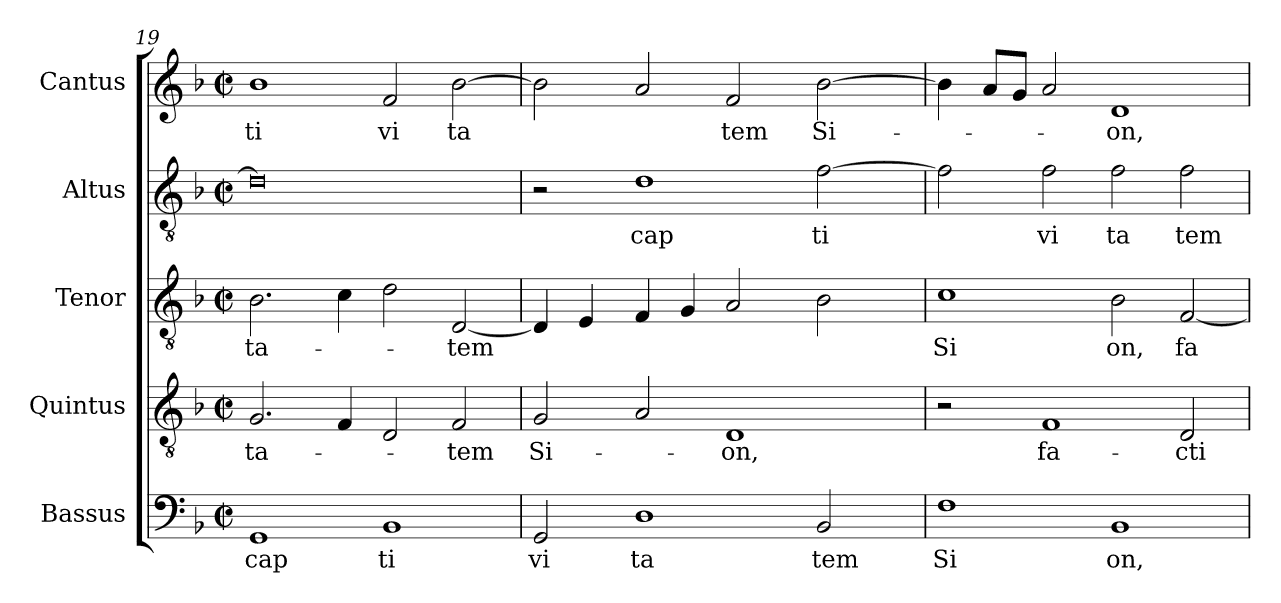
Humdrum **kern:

**kern	**text	**kern	**text	**kern	**text	**kern	**text	**kern	**text
*part5	*part5	*part4	*part4	*part3	*part3	*part2	*part2	*part1	*part1
*staff5	*staff5	*staff4	*staff4	*staff3	*staff3	*staff2	*staff2	*staff1	*staff1
*I"Bassus	*	*I"Quintus	*	*I"Tenor	*	*I"Altus	*	*I"Cantus	*
*clefF4	*	*clefGv2	*	*clefGv2	*	*clefGv2	*	*clefG2	*
*k[b-]	*	*k[b-]	*	*k[b-]	*	*k[b-]	*	*k[b-]	*
*F:	*	*F:	*	*F:	*	*F:	*	*F:	*
*M2/2	*	*M2/2	*	*M2/2	*	*M2/2	*	*M2/2	*
*met(c|)	*	*met(c|)	*	*met(c|)	*	*met(c|)	*	*met(c|)	*
=19	=19	=19	=19	=19	=19	=19	=19	=19	=19
!	!LO:LY:b:cj	!	!LO:LY:b:cj	!	!LO:LY:b:cj	!	!	!	!LO:LY:b:cj
1GG	cap	2.G/	-ta-	2.B-\	-ta-	0d]	.	1b-	ti
.	.	4F/	.	4c\	.	.	.	.	.
!	!LO:LY:b:cj	!	!	!	!	!	!	!	!LO:LY:b:cj
1BB-	ti	2D/	.	2d\	.	.	.	2f/	vi
!	!	!	!LO:LY:b:cj	!	!LO:LY:b	!	!	!	!LO:LY:b:cj
.	.	2F/	-tem	[>2D/	-tem	.	.	[>2b-\	ta
!!LO:PB:g=z
=20	=20	=20	=20	=20	=20	=20	=20	=20	=20
!	!LO:LY:b:cj	!	!LO:LY:b:cj	!	!	!	!	!	!
*	*	*	*	*	*	*	*	*^	*
2GG/	vi	2G/	Si-	4D/]	.	2r	.	2b-\]	4ryy	.
.	.	.	.	4E/	.	.	.	.	32.ryy	.
.	.	.	.	.	.	.	.	.	1ryy	.
!	!LO:LY:b:cj	!	!	!	!	!	!LO:LY:b:cj	!	!	!
1D	ta	2A/	.	4F/	.	1d	cap	2a/	.	.
.	.	.	.	4G/	.	.	.	.	.	.
!	!	!	!LO:LY:b:cj	!	!	!	!	!	!	!LO:LY:b:cj
.	.	1D	-on,	2A/	.	.	.	2f/	.	tem
.	.	.	.	.	.	.	.	.	2ryy	.
!	!LO:LY:b:cj	!	!	!	!	!	!LO:LY:b:cj	!	!	!LO:LY:b:cj
2BB-/	tem	.	.	2B-\	.	[>2f\	ti	[>2b-\	.	Si-
.	.	.	.	.	.	.	.	.	8ryy	.
.	.	.	.	.	.	.	.	.	16ryy	.
.	.	.	.	.	.	.	.	.	64ryy	.
=21	=21	=21	=21	=21	=21	=21	=21	=21	=21	=21
!	!LO:LY:b:cj	!	!	!	!LO:LY:b:cj	!	!	!	!	!
*	*	*	*	*	*	*	*	*v	*v	*
1F	Si	2r	.	1c	Si	2f\]	.	4b-\]	.
.	.	.	.	.	.	.	.	8a/L	.
.	.	.	.	.	.	.	.	8g/J	.
!	!	!	!LO:LY:b:cj	!	!	!	!LO:LY:b:cj	!	!
.	.	1F	fa-	.	.	2f\	vi	2a/	.
!	!LO:LY:b:cj	!	!	!	!LO:LY:b:cj	!	!LO:LY:b:cj	!	!LO:LY:b:cj
1BB-	on,	.	.	2B-\	on,	2f\	ta	1d	-on,
!	!	!	!LO:LY:b:cj	!	!LO:LY:b:cj	!	!LO:LY:b:cj	!	!
.	.	2D/	-cti	[<2F/	fa	2f\	tem	.	.
=	=	=	=	=	=	=	=	=	=
*-	*-	*-	*-	*-	*-	*-	*-	*-	*-
